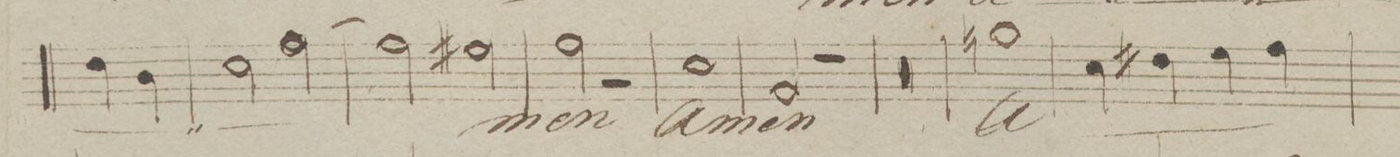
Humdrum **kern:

**kern	**text	**dynam
*I"Bas.	*	*
*clefF4	*	*
*k[b-]	*	*
*met(c|)	*	*
*M2/2	*	*
4F\	.	.
4D\	.	.
=14	=14	=14
2E\	.	.
[2A\	.	.
=15	=15	=15
2A\]	.	.
2G#X\	.	.
=16	=16	=16
2A\	-men	.
2r	.	.
=17	=17	=17
1E	a-	.
=18	=18	=18
2AA/	-men	.
2r	.	.
=19	=19	=19
1r	.	.
=20	=20	=20
1r	.	.
=21	=21	=21
1r	.	.
=22	=22	=22
1r	.	.
=23	=23	=23
1Bn	a-	.
=24	=24	=24
4E\	.	.
4F#X\	.	.
4G\	.	.
4A\	.	.
=25	=25	=25
*-	*-	*-
